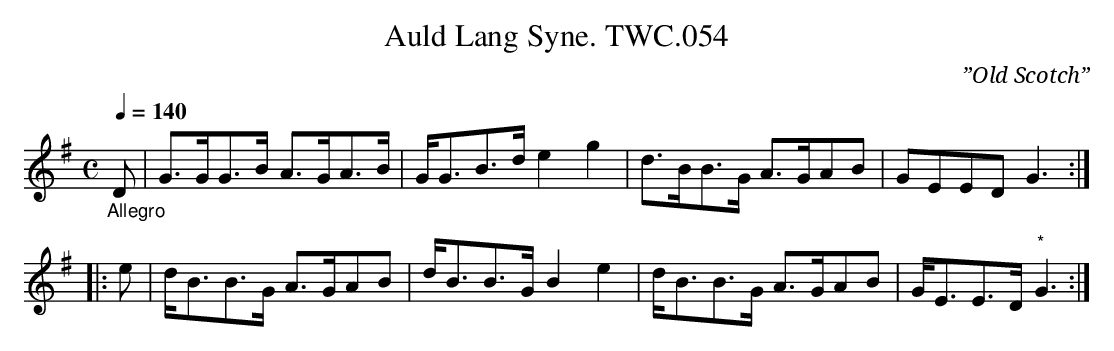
X:1
T:Auld Lang Syne. TWC.054
L:1/8
C:”Old Scotch”
M:C
Q:1/4=140
K:G
"_Allegro" D|G>GG>B A>GA>B|G<GB>d e2g2|d>BB>G A>GAB|GEED G3 :|
|:e|d<BB>G A>GAB|d<BB>G B2e2|d<BB>G A>GAB|G<EE>D "*"G3 :|
